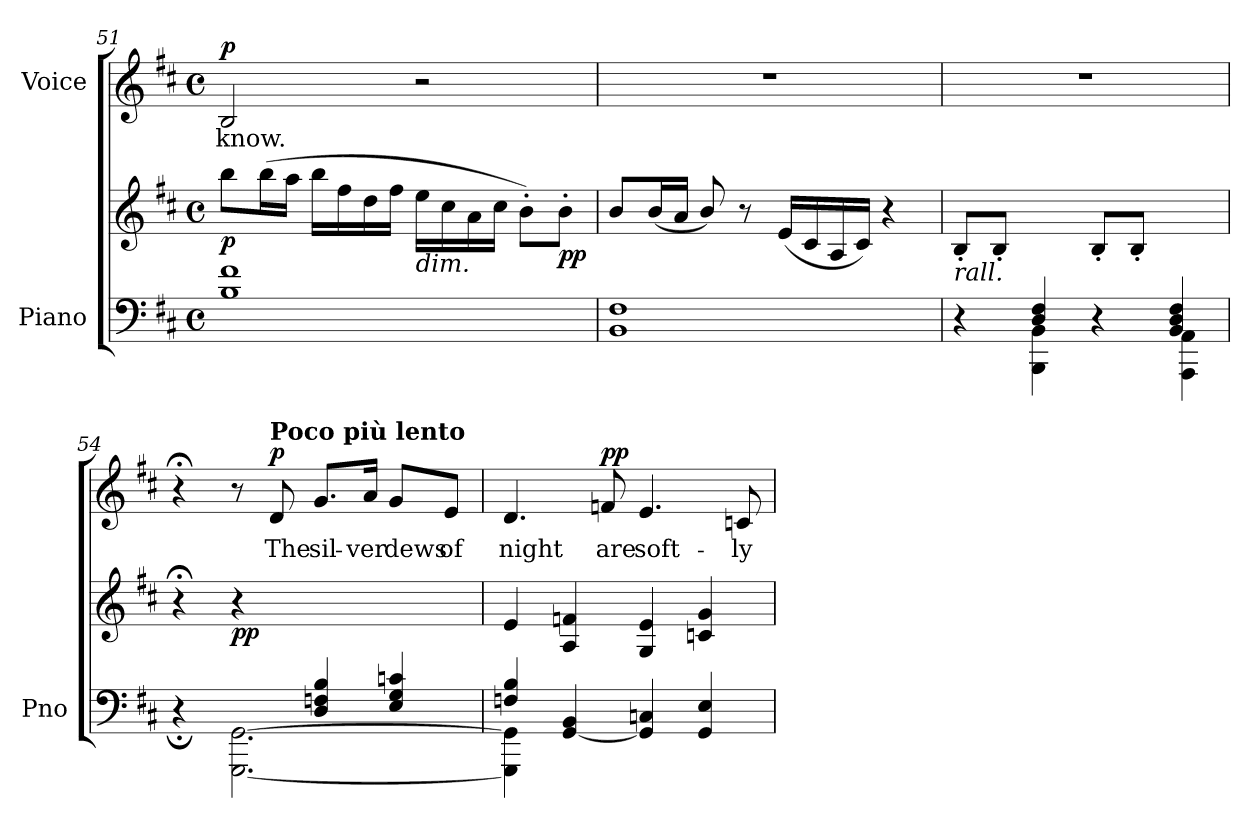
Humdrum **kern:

**kern	**kern	**dynam	**kern	**text	**dynam
*part2	*part2	*part2	*part1	*part1	*part1
*staff3	*staff2	*staff2/3	*staff1	*staff1	*staff1
*I"Piano	*	*	*I"Voice	*	*
*I'Pno	*	*	*	*	*
!!LO:LB:g=z
*clefF4	*clefG2	*	*clefG2	*	*
*k[f#c#]	*k[f#c#]	*	*k[f#c#]	*	*
*M4/4	*M4/4	*	*M4/4	*	*
*met(c)	*met(c)	*	*met(c)	*	*
*MM116	*MM116	*	*MM116	*	*
=51	=51	=51	=51	=51	=51
!	!	!LO:DY:b	!	!LO:LY:b	!LO:DY:a
1B 1f#	8bb\L	p	2B/	know.	p
.	(>16bb\L	.	.	.	.
.	16aa\JJ	.	.	.	.
.	16bb\LL	.	.	.	.
.	16ff#\	.	.	.	.
.	16dd\	.	.	.	.
.	16ff#\JJ	.	.	.	.
!	!LO:TX:b:i:t=dim.	!	!	!	!
.	16ee\LL	.	2r	.	.
.	16cc#\	.	.	.	.
.	16a\	.	.	.	.
.	16cc#\JJ	.	.	.	.
.	8b'\L)	.	.	.	.
!	!	!LO:DY:b	!	!	!
.	8b'\J	pp	.	.	.
=52	=52	=52	=52	=52	=52
*	*	*	*MM114	*	*
1BB 1F#	8b/L	.	1r	.	.
.	(<16b/L	.	.	.	.
.	16a/JJ	.	.	.	.
.	8b/)	.	.	.	.
.	8r	.	.	.	.
.	(<16e/LL	.	.	.	.
.	16c#/	.	.	.	.
.	16A/	.	.	.	.
.	16c#/JJ)	.	.	.	.
.	4r	.	.	.	.
=53	=53	=53	=53	=53	=53
*^	*	*	*	*	*
!	!	!	!	!LO:TX:a:i:t=rall.	!	!
!	!	!LO:TX:b:i:t=rall.	!	!	!	!
*	*	*	*	*^	*	*
4ryy	4r	8B'/L	.	1r	2ryy	.	.
.	.	8B'/J	.	.	.	.	.
4D/ 4F#/	4BBB\ 4BB\	4ryy	.	.	.	.	.
*	*	*	*	*MM104	*	*	*
4ryy	4r	8B'/L	.	.	2ryy	.	.
.	.	8B'/J	.	.	.	.	.
4BB/ 4D/ 4F#/	4AAA\ 4AA\	4ryy	.	.	.	.	.
*	*	*	*	*v	*v	*	*
!!LO:LB:g=z
=54	=54	=54	=54	=54	=54	=54
2ryy	4r;<	4r;<	.	4r;<	.	.
*	*	*	*	*MM90	*	*
!	!	!	!LO:DY:b	!	!	!
.	[2.GGG\ [2.GG\	4r	pp	8r	.	.
!	!	!	!	!LO:TX:a:B:t=Poco più lento	!	!
!	!	!	!	!	!LO:LY:b	!LO:DY:a
.	.	.	.	8d/	The	p
!	!	!	!	!	!LO:LY:b	!
(>4D/ 4Fn/ 4B/	.	2ryy	.	8.g/L	sil-	.
!	!	!	!	!	!LO:LY:b	!
.	.	.	.	16a/Jk	-ver	.
!	!	!	!	!	!LO:LY:b	!
4E/ 4G/ 4cn/	.	.	.	8g/L	dews	.
!	!	!	!	!	!LO:LY:b	!
.	.	.	.	8e/J	of	.
=55	=55	=55	=55	=55	=55	=55
!	!	!	!	!	!LO:LY:b	!
4Fn/ 4B/	4GGG\] 4GG\]	4e/)	.	4.d/	night	.
2.ryy	[4GG/ 4BB/	4A/ 4fn/	.	.	.	.
!	!	!	!	!	!LO:LY:b	!LO:DY:a
.	.	.	.	8fn/	are	pp
!	!	!	!	!	!LO:LY:b	!
.	4GG/] 4Cn/	4G/ 4e/	.	4.e/	soft-	.
.	4GG/ 4E/	4cn/ 4g/	.	.	.	.
!	!	!	!	!	!LO:LY:b	!
.	.	.	.	8cn/	-ly	.
*v	*v	*	*	*	*	*
=	=	=	=	=	=
*-	*-	*-	*-	*-	*-
